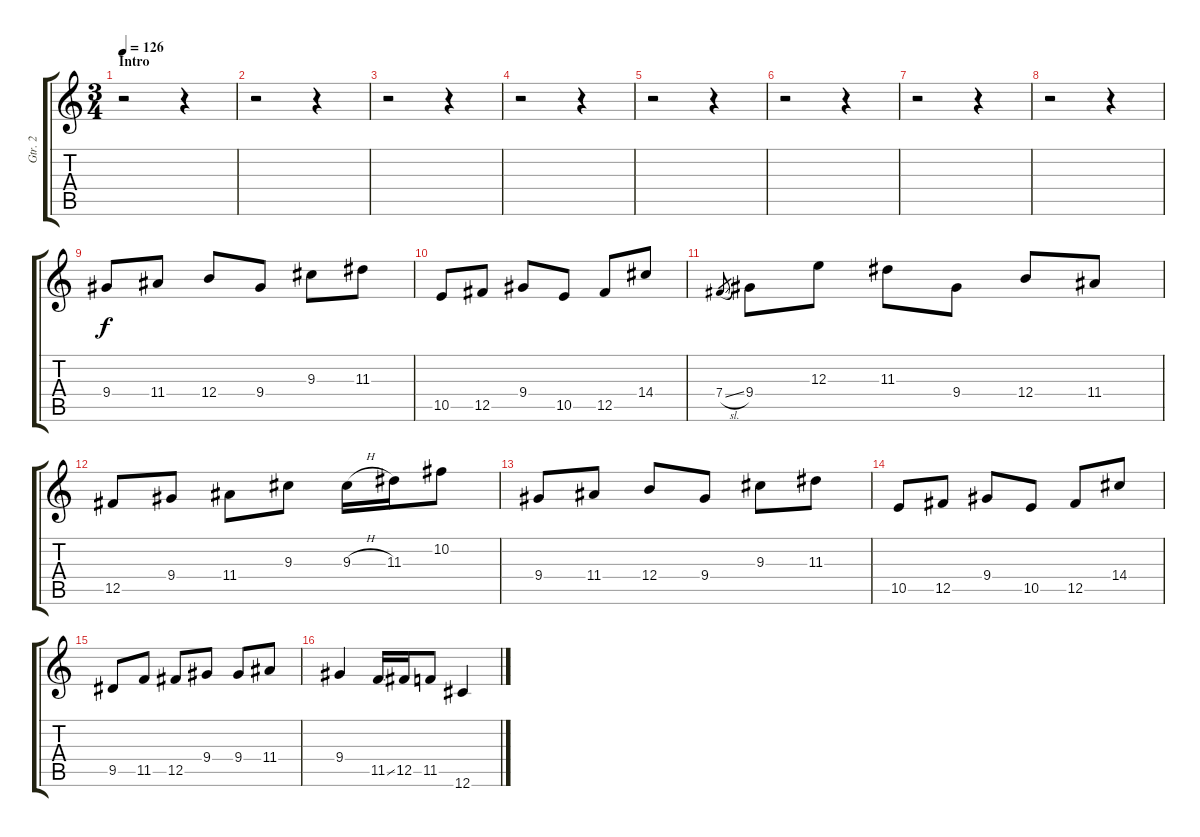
\track ("Gtr. 2" "Gtr. 2") {instrument distortionguitar}
\staff {score tabs}
\tuning (Db4 Ab3 E3 B2 Gb2 Db2) {hide}
\ts (3 4)
\section ("" "Intro")
\tempo 126
\clef g2
\ks c
r.2{dy f instrument distortionguitar} r.4 |
r.2 r.4 |
r.2 r.4 |
r.2 r.4 |
r.2 r.4 |
r.2 r.4 |
r.2 r.4 |
r.2 r.4 |
9.4.8 11.4.8 12.4.8 9.4.8 9.3.8 11.3.8 |
10.5.8 12.5.8 9.4.8 10.5.8 12.5.8 14.4.8 |
7.4{sl}.8{gr} 9.4.8 12.3.8 11.3.8 9.4.8 12.4.8 11.4.8 |
12.5.8 9.4.8 11.4.8 9.3.8 9.3{h}.16 11.3.16 10.2.8 |
9.4.8 11.4.8 12.4.8 9.4.8 9.3.8 11.3.8 |
10.5.8 12.5.8 9.4.8 10.5.8 12.5.8 14.4.8 |
9.5.8 11.5.8 12.5.8 9.4.8 9.4.8 11.4.8 |
9.4.4 11.5{ss}.16 12.5.16 11.5.8 12.6.4
